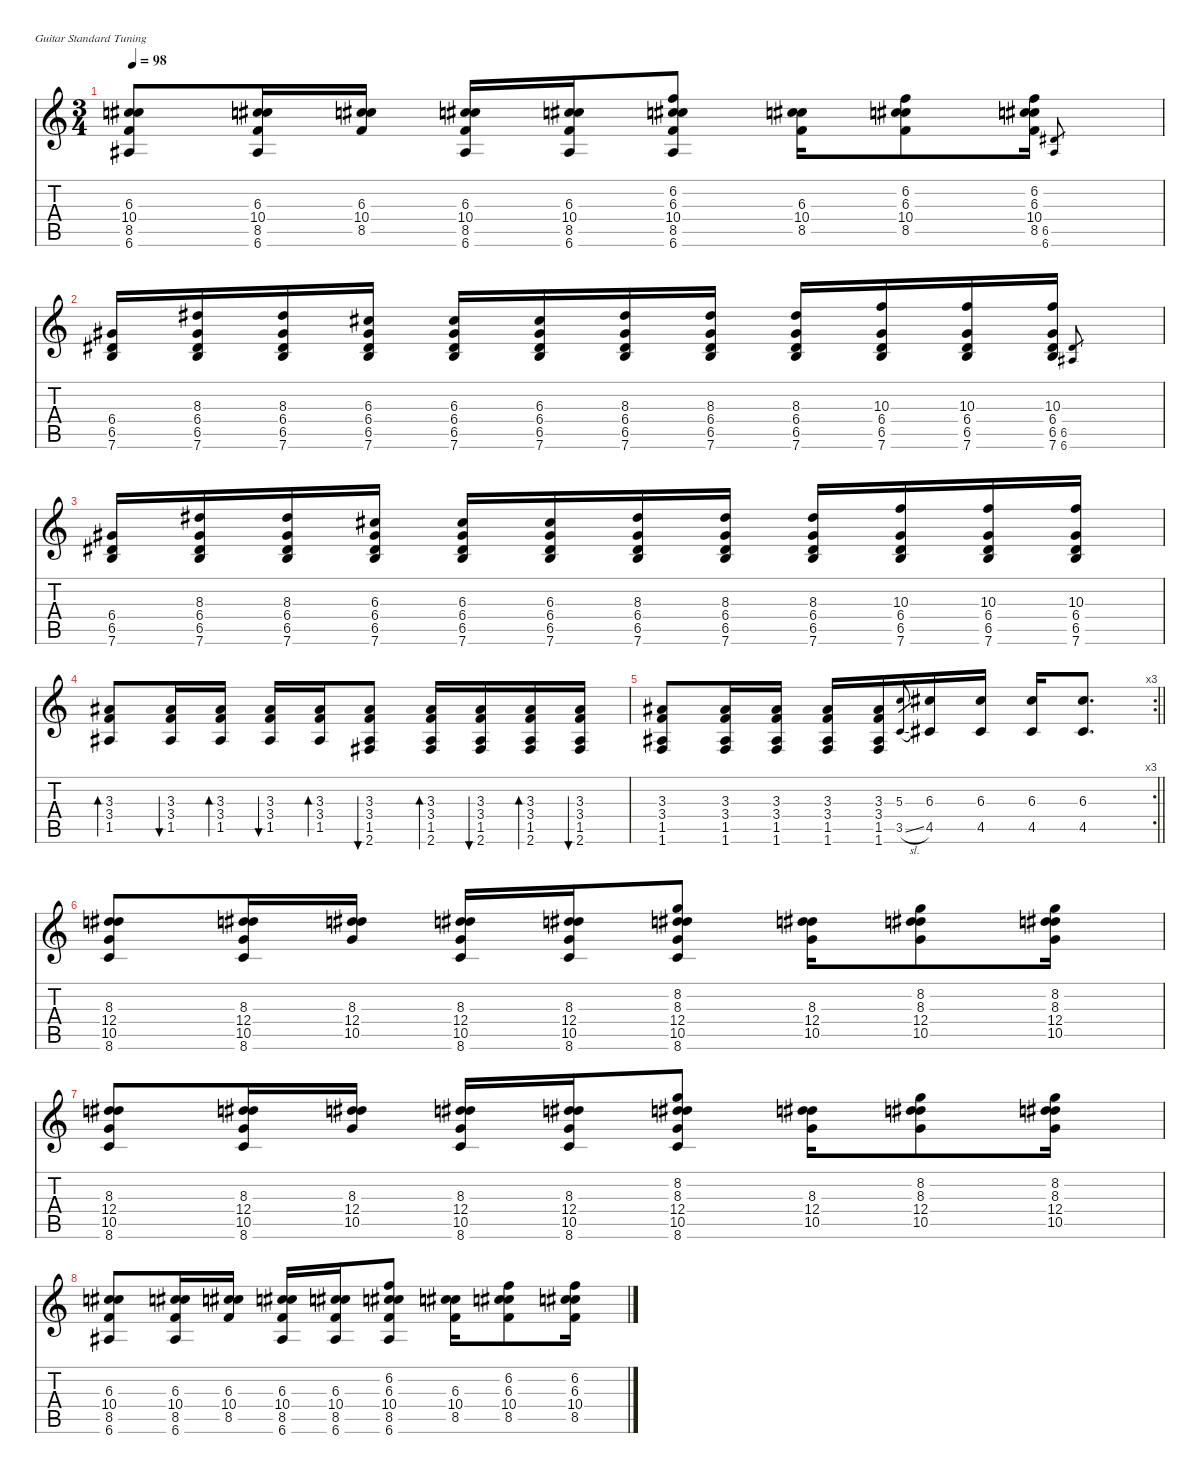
\defaultSystemsLayout 4
\hideDynamics
\bracketExtendMode nobrackets
\multiBarRest
\singleTrackTrackNamePolicy hidden
\multiTrackTrackNamePolicy hidden
\firstSystemTrackNameMode fullname
\firstSystemTrackNameOrientation horizontal
\otherSystemsTrackNameOrientation horizontal
\track ("Guitar 1" "gtr1") {instrument acousticguitarsteel}
\staff {score tabs}
\tuning (E4 B3 G3 D3 A2 E2)
\ts (3 4)
\tempo 98
\clef g2
\ks c
(6.3{acc #} 10.4 8.5 6.6{acc #}).8{dy ff beam Up} (6.3{acc #} 10.4 8.5 6.6{acc #}).16{beam Up} (6.3{acc #} 10.4 8.5).16{beam Up} (6.3{acc #} 10.4 8.5 6.6{acc #}).16{beam Up} (6.3{acc #} 10.4 8.5 6.6{acc #}).16{beam Up} (6.2 6.3{acc #} 10.4 8.5 6.6{acc #}).8{beam Up} (6.3{acc #} 10.4 8.5).16{beam Down} (6.2 6.3{acc #} 10.4 8.5).8{beam Down} (6.2 6.3{acc #} 10.4 8.5).16{beam Down} (6.5{acc #} 6.6{acc #}).8{gr dy mf beam Up} |
(6.4{acc #} 6.5{acc #} 7.6).16{dy ff beam Up} (8.3{acc #} 6.4{acc #} 6.5{acc #} 7.6).16{beam Up} (8.3{acc #} 6.4{acc #} 6.5{acc #} 7.6).16{beam Up} (6.3{acc #} 6.4{acc #} 6.5{acc #} 7.6).16{beam Up} (6.3{acc #} 6.4{acc #} 6.5{acc #} 7.6).16{beam Up} (6.3{acc #} 6.4{acc #} 6.5{acc #} 7.6).16{beam Up} (8.3{acc #} 6.4{acc #} 6.5{acc #} 7.6).16{beam Up} (8.3{acc #} 6.4{acc #} 6.5{acc #} 7.6).16{beam Up} (8.3{acc #} 6.4{acc #} 6.5{acc #} 7.6).16{beam Up} (10.3 6.4{acc #} 6.5{acc #} 7.6).16{beam Up} (10.3 6.4{acc #} 6.5{acc #} 7.6).16{beam Up} (10.3 6.4{acc #} 6.5{acc #} 7.6).16{beam Up} (6.5{acc #} 6.6{acc #}).8{gr dy mf beam Up} |
(6.4{acc #} 6.5{acc #} 7.6).16{dy ff beam Up} (8.3{acc #} 6.4{acc #} 6.5{acc #} 7.6).16{beam Up} (8.3{acc #} 6.4{acc #} 6.5{acc #} 7.6).16{beam Up} (6.3{acc #} 6.4{acc #} 6.5{acc #} 7.6).16{beam Up} (6.3{acc #} 6.4{acc #} 6.5{acc #} 7.6).16{beam Up} (6.3{acc #} 6.4{acc #} 6.5{acc #} 7.6).16{beam Up} (8.3{acc #} 6.4{acc #} 6.5{acc #} 7.6).16{beam Up} (8.3{acc #} 6.4{acc #} 6.5{acc #} 7.6).16{beam Up} (8.3{acc #} 6.4{acc #} 6.5{acc #} 7.6).16{beam Up} (10.3 6.4{acc #} 6.5{acc #} 7.6).16{beam Up} (10.3 6.4{acc #} 6.5{acc #} 7.6).16{beam Up} (10.3 6.4{acc #} 6.5{acc #} 7.6).16{beam Up} |
(3.3{acc #} 3.4 1.5{acc #}).8{bd 60 beam Up} (3.3{acc #} 3.4 1.5{acc #}).16{bu 60 beam Up} (3.3{acc #} 3.4 1.5{acc #}).16{bd 60 beam Up} (3.3{acc #} 3.4 1.5{acc #}).16{bu 60 beam Up} (3.3{acc #} 3.4 1.5{acc #}).16{bd 60 beam Up} (3.3{acc #} 3.4 1.5{acc #} 2.6{acc #}).8{bu 60 beam Up} (3.3{acc #} 3.4 1.5{acc #} 2.6{acc #}).16{bd 60 beam Up} (3.3{acc #} 3.4 1.5{acc #} 2.6{acc #}).16{bu 60 beam Up} (3.3{acc #} 3.4 1.5{acc #} 2.6{acc #}).16{bd 60 beam Up} (3.3{acc #} 3.4 1.5{acc #} 2.6{acc #}).16{bu 60 beam Up} |
\rc 3
\barLineRight lightlight
(3.3{acc #} 3.4 1.5{acc #} 1.6).8{beam Up} (3.3{acc #} 3.4 1.5{acc #} 1.6).16{beam Up} (3.3{acc #} 3.4 1.5{acc #} 1.6).16{beam Up} (3.3{acc #} 3.4 1.5{acc #} 1.6).16{beam Up} (3.3{acc #} 3.4 1.5{acc #} 1.6).16{beam Up} (5.3 3.5{sl}).8{gr dy f beam Up} (6.3{acc #} 4.5{acc #}).16{dy ff beam Up} (6.3{acc #} 4.5{acc #}).16{beam Up} (6.3{acc #} 4.5{acc #}).16{beam Up} (6.3{acc #} 4.5{acc #}).8{d beam Up} |
(8.3{acc #} 12.4 10.5 8.6).8{beam Up} (8.3{acc #} 12.4 10.5 8.6).16{beam Up} (8.3{acc #} 12.4 10.5).16{beam Up} (8.3{acc #} 12.4 10.5 8.6).16{beam Up} (8.3{acc #} 12.4 10.5 8.6).16{beam Up} (8.2 8.3{acc #} 12.4 10.5 8.6).8{beam Up} (8.3{acc #} 12.4 10.5).16{beam Down} (8.2 8.3{acc #} 12.4 10.5).8{beam Down} (8.2 8.3{acc #} 12.4 10.5).16{beam Down} |
(8.3{acc #} 12.4 10.5 8.6).8{beam Up} (8.3{acc #} 12.4 10.5 8.6).16{beam Up} (8.3{acc #} 12.4 10.5).16{beam Up} (8.3{acc #} 12.4 10.5 8.6).16{beam Up} (8.3{acc #} 12.4 10.5 8.6).16{beam Up} (8.2 8.3{acc #} 12.4 10.5 8.6).8{beam Up} (8.3{acc #} 12.4 10.5).16{beam Down} (8.2 8.3{acc #} 12.4 10.5).8{beam Down} (8.2 8.3{acc #} 12.4 10.5).16{beam Down} |
(6.3{acc #} 10.4 8.5 6.6{acc #}).8{beam Up} (6.3{acc #} 10.4 8.5 6.6{acc #}).16{beam Up} (6.3{acc #} 10.4 8.5).16{beam Up} (6.3{acc #} 10.4 8.5 6.6{acc #}).16{beam Up} (6.3{acc #} 10.4 8.5 6.6{acc #}).16{beam Up} (6.2 6.3{acc #} 10.4 8.5 6.6{acc #}).8{beam Up} (6.3{acc #} 10.4 8.5).16{beam Down} (6.2 6.3{acc #} 10.4 8.5).8{beam Down} (6.2 6.3{acc #} 10.4 8.5).16{beam Down}
